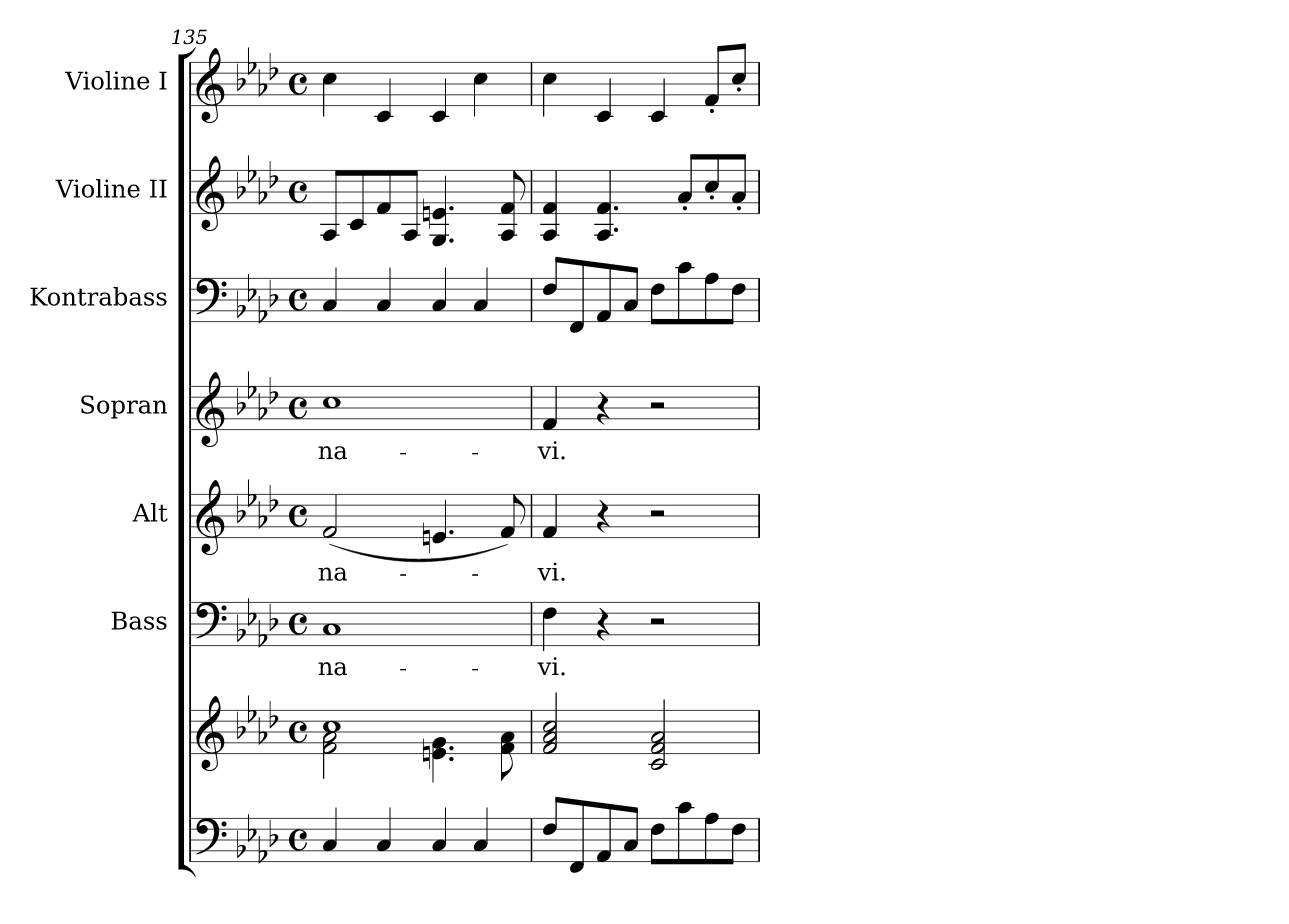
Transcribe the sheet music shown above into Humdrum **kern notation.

**kern	**kern	**kern	**text	**kern	**text	**kern	**text	**kern	**kern	**kern
*part7	*part7	*part6	*part6	*part5	*part5	*part4	*part4	*part3	*part2	*part1
*staff8	*staff7	*staff6	*staff6	*staff5	*staff5	*staff4	*staff4	*staff3	*staff2	*staff1
*	*	*I"Bass	*	*I"Alt	*	*I"Sopran	*	*I"Kontrabass	*I"Violine II	*I"Violine I
*	*	*I'B.	*	*I'A.	*	*I'S.	*	*I'Kb.	*I'Vl. II	*I'Vl. I
*clefF4	*clefG2	*clefF4	*	*clefG2	*	*clefG2	*	*clefF4	*clefG2	*clefG2
*	*	*	*	*	*	*	*	*ITrd7c12	*	*
*k[b-e-a-d-]	*k[b-e-a-d-]	*k[b-e-a-d-]	*	*k[b-e-a-d-]	*	*k[b-e-a-d-]	*	*k[b-e-a-d-]	*k[b-e-a-d-]	*k[b-e-a-d-]
*A-:	*A-:	*A-:	*	*A-:	*	*A-:	*	*A-:	*A-:	*A-:
*M4/4	*M4/4	*M4/4	*	*M4/4	*	*M4/4	*	*M4/4	*M4/4	*M4/4
*met(c)	*met(c)	*met(c)	*	*met(c)	*	*met(c)	*	*met(c)	*met(c)	*met(c)
=135	=135	=135	=135	=135	=135	=135	=135	=135	=135	=135
*	*^	*	*	*	*	*	*	*	*	*
!	!	!	!	!LO:LY:b	!	!LO:LY:b	!	!LO:LY:b	!	!	!
4C/	1cc	2f\ 2a-\	1C	-na-	(<2f/	-na-	1cc	-na-	4CC/	8A-/L	4cc\
.	.	.	.	.	.	.	.	.	.	8c/	.
4C/	.	.	.	.	.	.	.	.	4CC/	8f/	4c/
.	.	.	.	.	.	.	.	.	.	8A-/J	.
4C/	.	4.en\ 4.g\	.	.	4.en/	.	.	.	4CC/	4.G/ 4.en/	4c/
4C/	.	.	.	.	.	.	.	.	4CC/	.	4cc\
.	.	8f\ 8a-\	.	.	8f/)	.	.	.	.	8A-/ 8f/	.
=136	=136	=136	=136	=136	=136	=136	=136	=136	=136	=136	=136
!	!	!	!	!LO:LY:b	!	!LO:LY:b	!	!LO:LY:b	!	!	!
*	*v	*v	*	*	*	*	*	*	*	*	*
8F/L	2f/ 2a-/ 2cc/	4F\	-vi.	4f/	-vi.	4f/	-vi.	8FF/L	4A-/ 4f/	4cc\
8FF/	.	.	.	.	.	.	.	8FFF/	.	.
8AA-/	.	4r	.	4r	.	4r	.	8AAA-/	4.A-/ 4.f/	4c/
8C/J	.	.	.	.	.	.	.	8CC/J	.	.
8F\L	2c/ 2f/ 2a-/	2r	.	2r	.	2r	.	8FF\L	.	4c/
8c\	.	.	.	.	.	.	.	8C\	8a-'</L	.
8A-\	.	.	.	.	.	.	.	8AA-\	8cc'</	8f'</L
8F\J	.	.	.	.	.	.	.	8FF\J	8a-'</J	8cc'</J
=	=	=	=	=	=	=	=	=	=	=
*-	*-	*-	*-	*-	*-	*-	*-	*-	*-	*-
